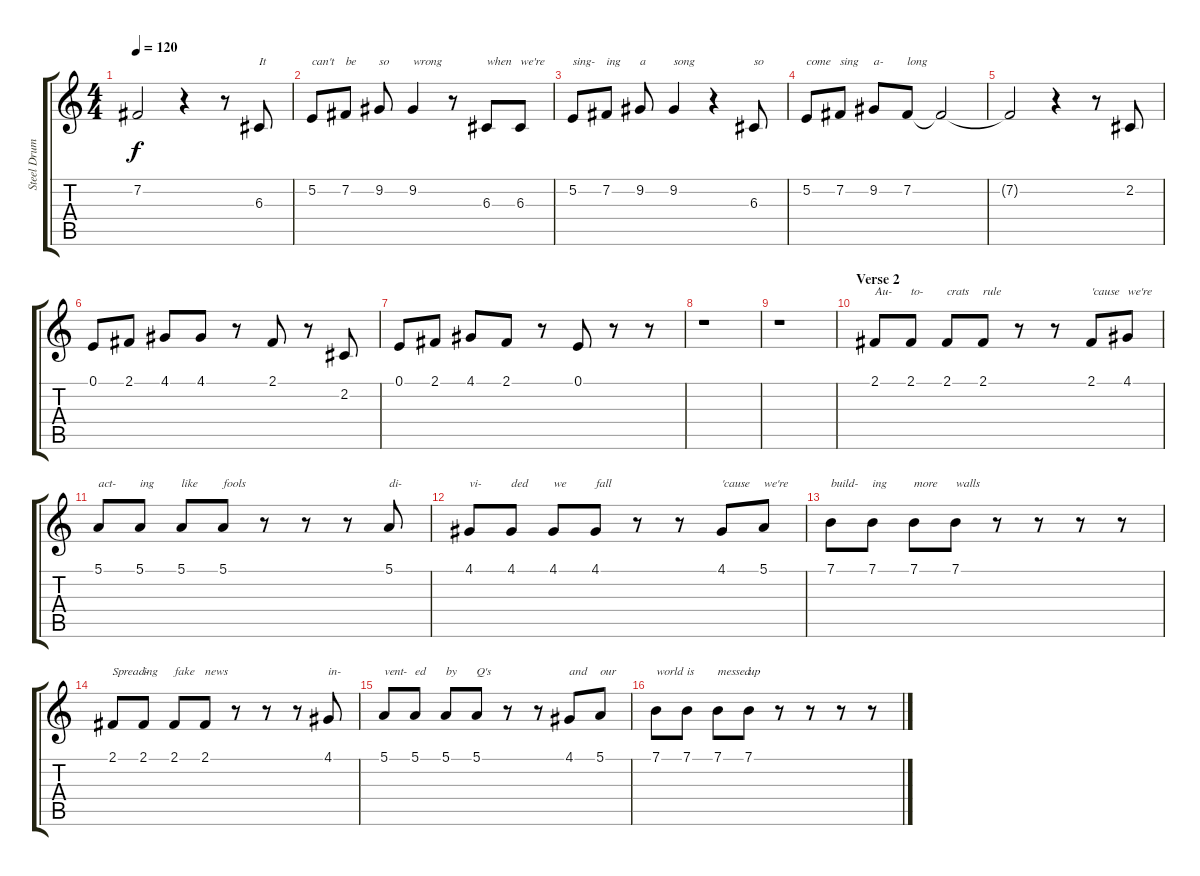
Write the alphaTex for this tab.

\track ("Steel Drums" "Steel Drum") {instrument steeldrums}
\staff {score tabs}
\tuning (E4 B3 G3 D3 A2 E2) {hide}
\ts (4 4)
\tempo 120
\clef g2
\ks c
7.2{t}.2{dy f} r.4 r.8 6.3.8{txt "It"} |
5.2.8{txt "can't"} 7.2.8{txt "be"} 9.2.8{txt "so"} 9.2.4{txt "wrong"} r.8 6.3.8{txt "when"} 6.3.8{txt "we're"} |
5.2.8{txt "sing-"} 7.2.8{txt "ing"} 9.2.8{txt "a"} 9.2.4{txt "song"} r.4 6.3.8{txt "so"} |
5.2.8{txt "come"} 7.2.8{txt "sing"} 9.2.8{txt "a-"} 7.2.8{txt "long"} 7.2{t}.2 |
7.2{t}.2 r.4 r.8 2.2.8 |
0.1.8 2.1.8 4.1.8 4.1.8 r.8 2.1.8 r.8 2.2.8 |
0.1.8 2.1.8 4.1.8 2.1.8 r.8 0.1.8 r.8 r.8 |
r.1 |
r.1 |
\section ("" "Verse 2")
2.1.8{txt "Au-"} 2.1.8{txt "to-"} 2.1.8{txt "crats"} 2.1.8{txt "rule"} r.8 r.8 2.1.8{txt "'cause"} 4.1.8{txt "we're"} |
5.1.8{txt "act-"} 5.1.8{txt "ing"} 5.1.8{txt "like"} 5.1.8{txt "fools"} r.8 r.8 r.8 5.1.8{txt "di-"} |
4.1.8{txt "vi-"} 4.1.8{txt "ded"} 4.1.8{txt "we"} 4.1.8{txt "fall"} r.8 r.8 4.1.8{txt "'cause"} 5.1.8{txt "we're"} |
7.1.8{txt "build-"} 7.1.8{txt "ing"} 7.1.8{txt "more"} 7.1.8{txt "walls"} r.8 r.8 r.8 r.8 |
2.1.8{txt "Spread-"} 2.1.8{txt "ing"} 2.1.8{txt "fake"} 2.1.8{txt "news"} r.8 r.8 r.8 4.1.8{txt "in-"} |
5.1.8{txt "vent-"} 5.1.8{txt "ed"} 5.1.8{txt "by"} 5.1.8{txt "Q's"} r.8 r.8 4.1.8{txt "and"} 5.1.8{txt "our"} |
7.1.8{txt "world"} 7.1.8{txt "is"} 7.1.8{txt "messed"} 7.1.8{txt "up"} r.8 r.8 r.8 r.8
